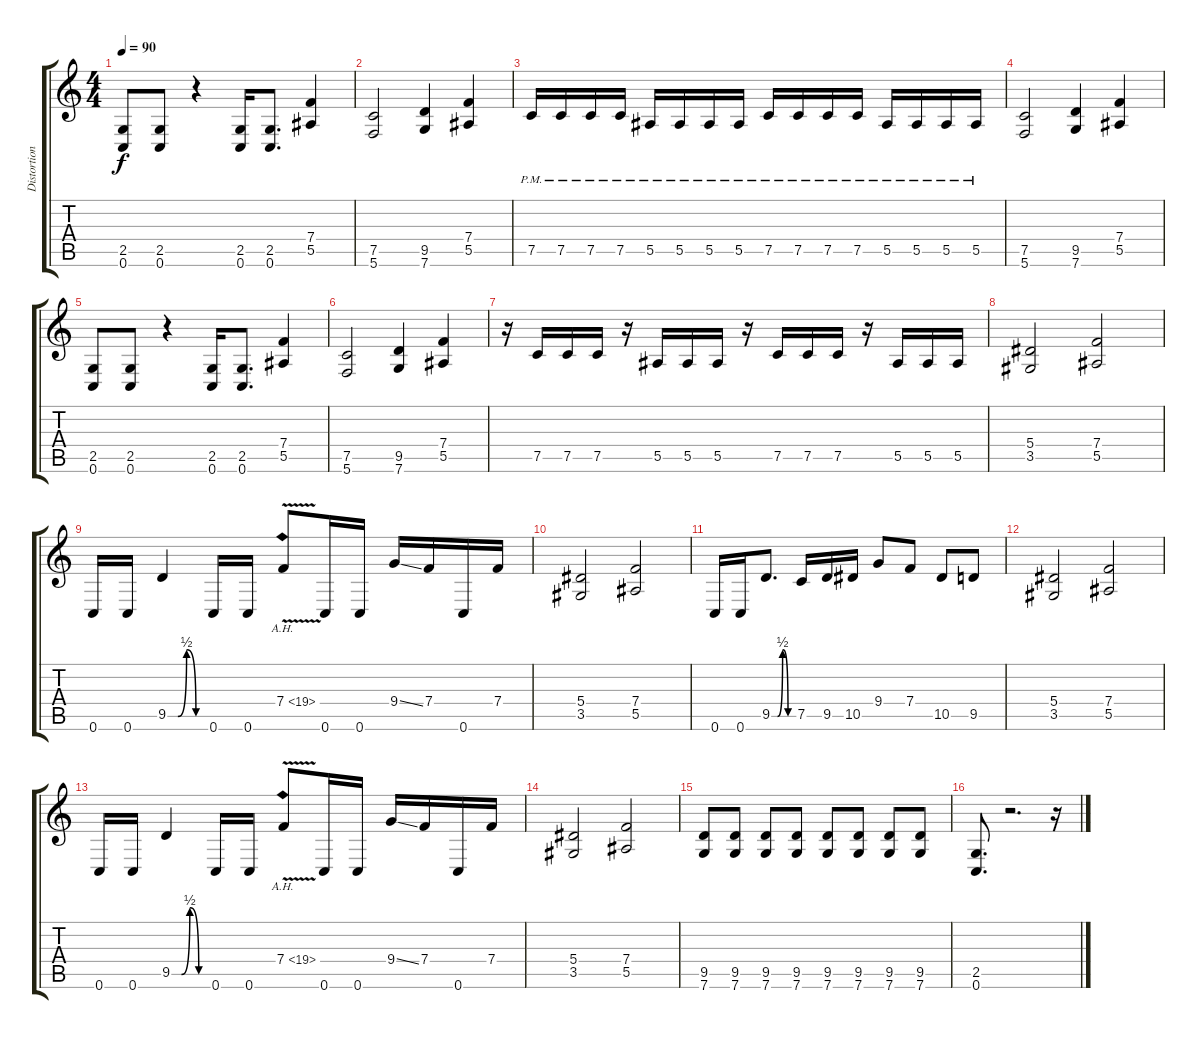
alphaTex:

\track ("Distortion guitar" "Distortion") {instrument distortionguitar}
\staff {score tabs}
\tuning (C4 G3 Eb3 Bb2 F2 C2) {hide}
\ts (4 4)
\tempo 90
\clef g2
\ks c
(2.5 0.6).8{dy f} (2.5 0.6).8 r.4 (2.5 0.6).16 (2.5 0.6).8{d} (7.4 5.5).4 |
(7.5 5.6).2 (9.5 7.6).4 (7.4 5.5).4 |
7.5{pm}.16 7.5{pm}.16 7.5{pm}.16 7.5{pm}.16 5.5{pm}.16 5.5{pm}.16 5.5{pm}.16 5.5{pm}.16 7.5{pm}.16 7.5{pm}.16 7.5{pm}.16 7.5{pm}.16 5.5{pm}.16 5.5{pm}.16 5.5{pm}.16 5.5{pm}.16 |
(7.5 5.6).2 (9.5 7.6).4 (7.4 5.5).4 |
(2.5 0.6).8 (2.5 0.6).8 r.4 (2.5 0.6).16 (2.5 0.6).8{d} (7.4 5.5).4 |
(7.5 5.6).2 (9.5 7.6).4 (7.4 5.5).4 |
r.16 7.5.16 7.5.16 7.5.16 r.16 5.5.16 5.5.16 5.5.16 r.16 7.5.16 7.5.16 7.5.16 r.16 5.5.16 5.5.16 5.5.16 |
(5.4 3.5).2 (7.4 5.5).2 |
0.6.16 0.6.16 9.5{be (custom 0 0 16 0 30 2 45 0 60 0)}.4 0.6.16 0.6.16 7.4{ah 12 v}.8 0.6.16 0.6.16 9.4{ss}.16 7.4.16 0.6.16 7.4.16 |
(5.4 3.5).2 (7.4 5.5).2 |
0.6.16 0.6.16 9.5{be (custom 0 0 16 0 30 2 45 0 60 0)}.8{d} 7.5.16 9.5.16 10.5.16 9.4.8 7.4.8 10.5.8 9.5.8 |
(5.4 3.5).2 (7.4 5.5).2 |
0.6.16 0.6.16 9.5{be (custom 0 0 16 0 30 2 45 0 60 0)}.4 0.6.16 0.6.16 7.4{ah 12 v}.8 0.6.16 0.6.16 9.4{ss}.16 7.4.16 0.6.16 7.4.16 |
(5.4 3.5).2 (7.4 5.5).2 |
(9.5 7.6).8 (9.5 7.6).8 (9.5 7.6).8 (9.5 7.6).8 (9.5 7.6).8 (9.5 7.6).8 (9.5 7.6).8 (9.5 7.6).8 |
(2.5 0.6).8{d} r.2{d} r.16
